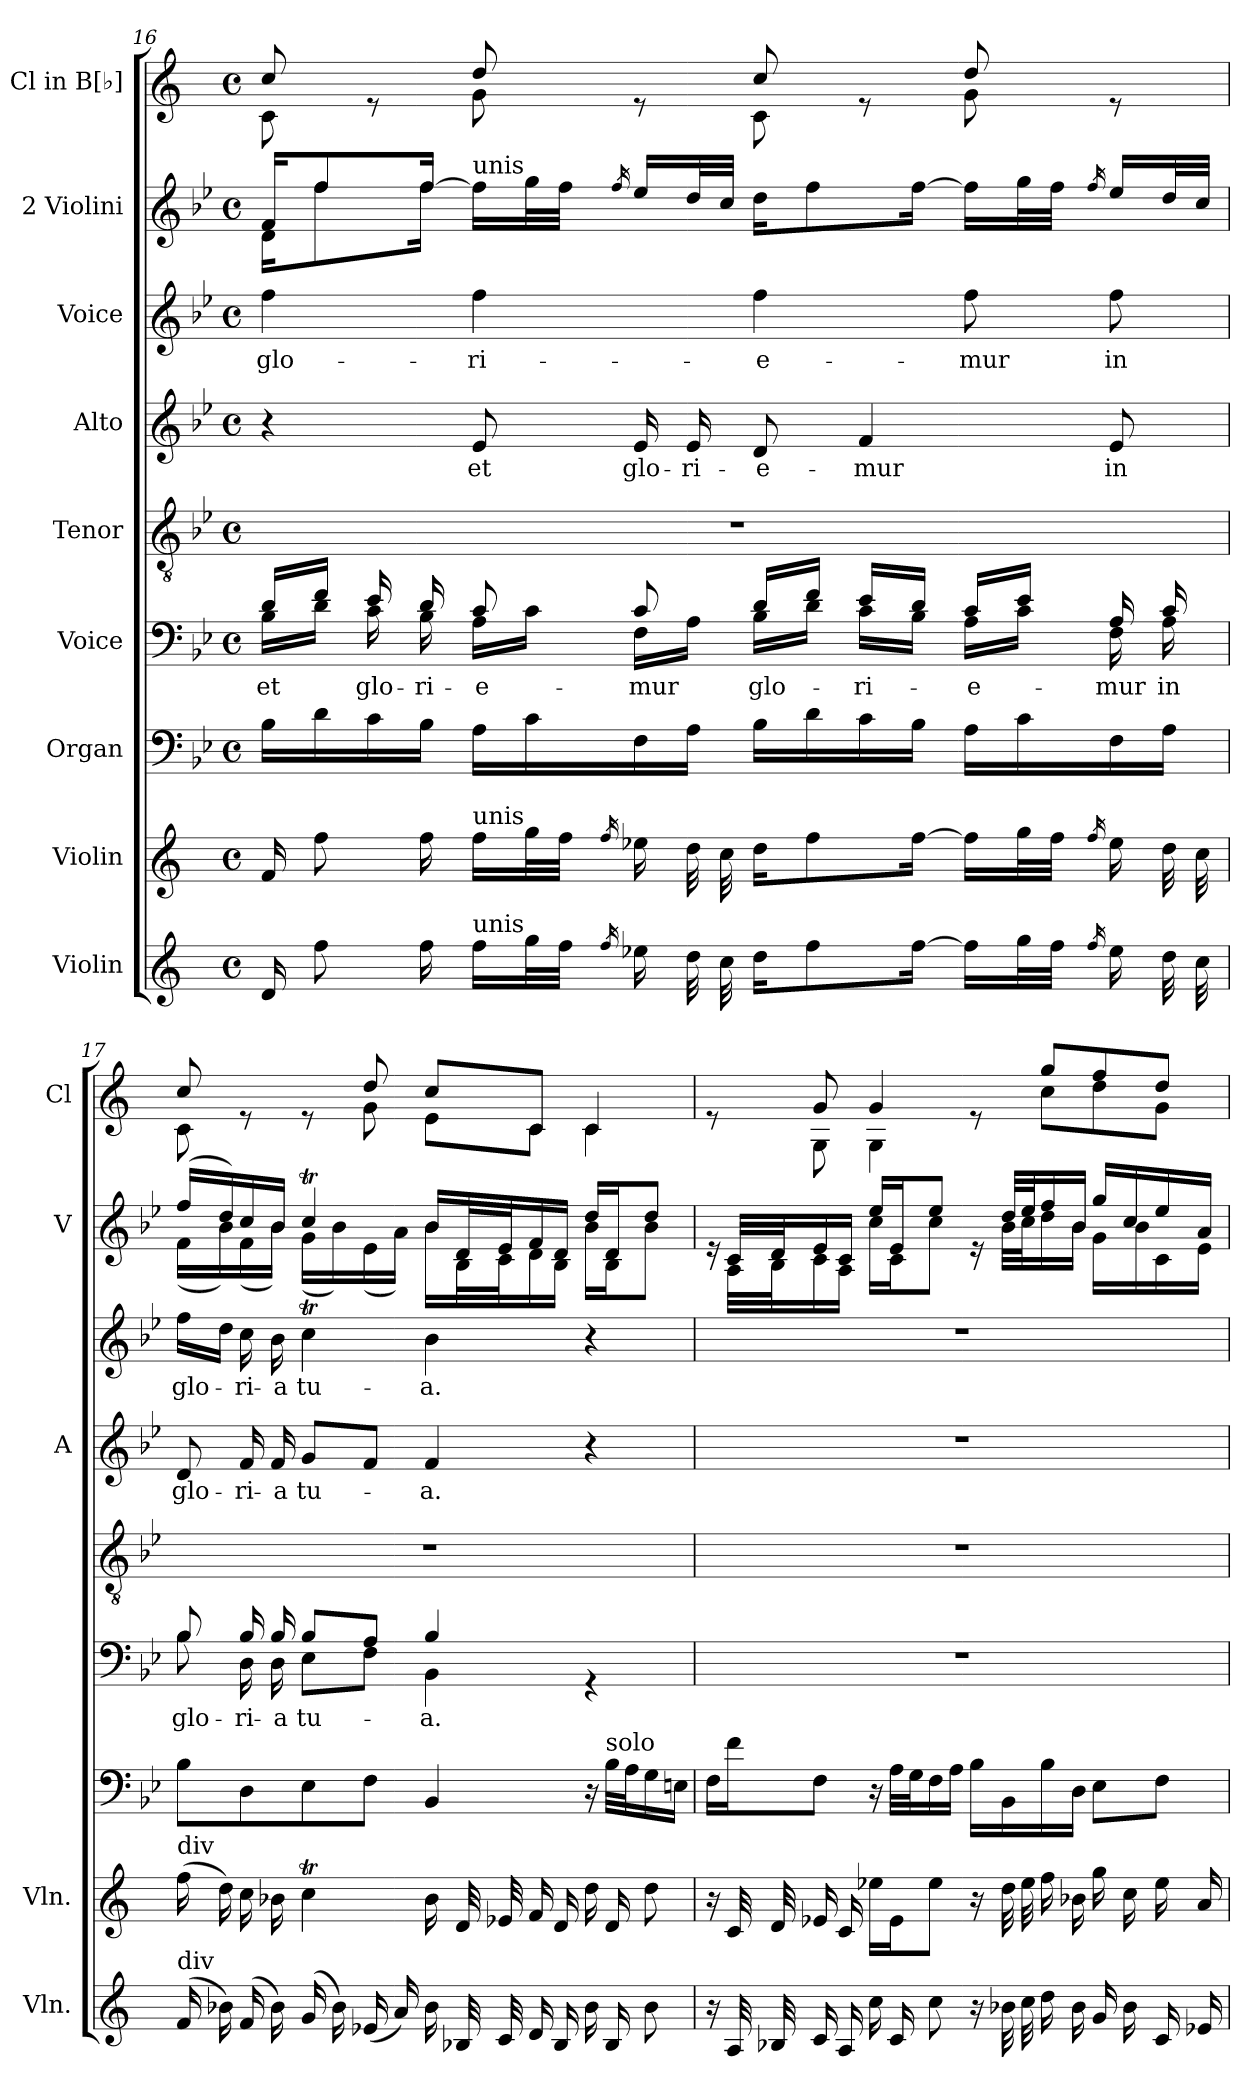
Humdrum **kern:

**kern	**kern	**kern	**kern	**text	**kern	**kern	**text	**kern	**text	**kern	**kern
*part9	*part8	*part7	*part6	*part6	*part5	*part4	*part4	*part3	*part3	*part2	*part1
*staff9	*staff8	*staff7	*staff6	*staff6	*staff5	*staff4	*staff4	*staff3	*staff3	*staff2	*staff1
*I"Violin	*I"Violin	*I"Organ	*I"Voice	*	*I"Tenor	*I"Alto	*	*I"Voice	*	*I"2 Violini	*I"Cl in B[♭]
*I'Vln.	*I'Vln.	*	*	*	*	*I'A	*	*	*	*I'V	*I'Cl
!!LO:PB:g=z
*clefG2	*clefG2	*clefF4	*clefF4	*	*clefGv2	*clefG2	*	*clefG2	*	*clefG2	*clefG2
*	*	*	*	*	*	*	*	*	*	*	*ITrd1c2
*k[]	*k[]	*k[b-e-]	*k[b-e-]	*	*k[b-e-]	*k[b-e-]	*	*k[b-e-]	*	*k[b-e-]	*k[b-e-]
*M4/4	*M4/4	*M4/4	*M4/4	*	*M4/4	*M4/4	*	*M4/4	*	*M4/4	*M4/4
*met(c)	*met(c)	*met(c)	*met(c)	*	*met(c)	*met(c)	*	*met(c)	*	*met(c)	*met(c)
=16	=16	=16	=16	=16	=16	=16	=16	=16	=16	=16	=16
*	*	*	*^	*	*	*	*	*	*	*	*
!	!	!	!	!	!LO:LY:b	!	!	!	!	!LO:LY:b	!	!
*	*	*	*	*	*	*	*	*	*	*	*^	*^
16d/	16f/	16B-\LL	16d/LL	16B-\LL	et	1r	4r	.	4ff\	glo-	16f/KL	16d\KL	8b-/	8B-\
8ff\	8ff\	16d\	16f/JJ	16d\JJ	.	.	.	.	.	.	8ff/	8ff\	.	.
!	!	!	!	!	!LO:LY:b	!	!	!	!	!	!	!	!	!
.	.	16c\	16e-/	16c\	glo-	.	.	.	.	.	.	.	8re	8ryy
!	!	!	!	!	!LO:LY:b	!	!	!	!	!	!	!	!	!
16ff\	16ff\	16B-\JJ	16d/	16B-\	-ri-	.	.	.	.	.	[16ff/Jk	16ff\Jk	.	.
!	!	!	!	!	!	!	!	!	!	!	!LO:TX:a:t=unis	!	!	!
!	!LO:TX:a:t=unis	!	!	!	!	!	!	!	!	!	!	!	!	!
!LO:TX:a:t=unis	!	!	!	!	!	!	!	!	!	!	!	!	!	!
!	!	!	!	!	!LO:LY:b	!	!	!LO:LY:b	!	!LO:LY:b	!	!	!	!
16ff\LL	16ff\LL	16A\LL	8c/	16A\LL	-e-	.	8e-/	et	4ff\	-ri-	16ff\LL]	2.ryy	8cc/	8f\
32gg\L	32gg\L	16c\	.	16c\JJ	.	.	.	.	.	.	32gg\L	.	.	.
32ff\JJJ	32ff\JJJ	.	.	.	.	.	.	.	.	.	32ff\JJJ	.	.	.
16qff/	16qff/	.	.	.	.	.	.	.	.	.	16qff/	.	.	.
!	!	!	!	!	!LO:LY:b	!	!	!LO:LY:b	!	!	!	!	!	!
16ee-X\	16ee-X\	16F\	8c/	16F\LL	-mur	.	16e-/	glo-	.	.	16ee-/LL	.	8re	8ryy
!	!	!	!	!	!	!	!	!LO:LY:b	!	!	!	!	!	!
32dd\	32dd\	16A\JJ	.	16A\JJ	.	.	16e-/	-ri-	.	.	32dd/L	.	.	.
32cc\	32cc\	.	.	.	.	.	.	.	.	.	32cc/JJJ	.	.	.
!	!	!	!	!	!LO:LY:b	!	!	!LO:LY:b	!	!LO:LY:b	!	!	!	!
16dd\KL	16dd\KL	16B-\LL	16d/LL	16B-\LL	glo-	.	8d/	-e-	4ff\	-e-	16dd\KL	.	8b-/	8B-\
8ff\	8ff\	16d\	16f/JJ	16d\JJ	.	.	.	.	.	.	8ff\	.	.	.
!	!	!	!	!	!LO:LY:b	!	!	!LO:LY:b	!	!	!	!	!	!
.	.	16c\	16e-/LL	16c\LL	-ri-	.	4f/	-mur	.	.	.	.	8re	8ryy
[16ff\Jk	[16ff\Jk	16B-\JJ	16d/JJ	16B-\JJ	.	.	.	.	.	.	[16ff\Jk	.	.	.
!	!	!	!	!	!LO:LY:b	!	!	!	!	!LO:LY:b	!	!	!	!
16ff\LL]	16ff\LL]	16A\LL	16c/LL	16A\LL	-e-	.	.	.	8ff\	-mur	16ff\LL]	.	8cc/	8f\
32gg\L	32gg\L	16c\	16e-/JJ	16c\JJ	.	.	.	.	.	.	32gg\L	.	.	.
32ff\JJJ	32ff\JJJ	.	.	.	.	.	.	.	.	.	32ff\JJJ	.	.	.
16qff/	16qff/	.	.	.	.	.	.	.	.	.	16qff/	.	.	.
!	!	!	!	!	!LO:LY:b	!	!	!LO:LY:b	!	!LO:LY:b	!	!	!	!
16ee-\	16ee-\	16F\	16A/	16F\	-mur	.	8e-/	in	8ff\	in	16ee-/LL	.	8re	8ryy
!	!	!	!	!	!LO:LY:b	!	!	!	!	!	!	!	!	!
32dd\	32dd\	16A\JJ	16c/	16A\	in	.	.	.	.	.	32dd/L	.	.	.
32cc\	32cc\	.	.	.	.	.	.	.	.	.	32cc/JJJ	.	.	.
=17	=17	=17	=17	=17	=17	=17	=17	=17	=17	=17	=17	=17	=17	=17
!	!LO:TX:a:t=div	!	!	!	!	!	!	!	!	!	!	!	!	!
!LO:TX:a:t=div	!	!	!	!	!	!	!	!	!	!	!	!	!	!
!	!	!	!	!	!LO:LY:b	!	!	!LO:LY:b	!	!LO:LY:b	!	!	!	!
(16f/	(16ff\	8B-\L	8B-/	8B-\	glo-	1r	8d/	glo-	16ff\LL	glo-	(16ff/LL	(16f\LL	8b-/	8B-\
16b-X\)	16dd\)	.	.	.	.	.	.	.	16dd\JJ	.	16dd/)	16b-\)	.	.
!	!	!	!	!	!LO:LY:b	!	!	!LO:LY:b	!	!LO:LY:b	!	!	!	!
(16f/	16cc\	8D\	16B-/	16D\	-ri-	.	16f/	-ri-	16cc\	-ri-	16cc/	(16f\	8re	4ryy
!	!	!	!	!	!LO:LY:b	!	!	!LO:LY:b	!	!LO:LY:b	!	!	!	!
16b-\)	16b-X\	.	16B-/	16D\	-a	.	16f/	-a	16b-\	-a	16b-/JJ	16b-\JJ)	.	.
!	!	!	!	!	!LO:LY:b	!	!	!LO:LY:b	!	!LO:LY:b	!	!	!	!
(16g/	4ccT\	8E-\	8B-/L	8E-\L	tu-	.	8g/L	tu-	4ccT\	tu-	4ccT/	(16g\LL	8re	.
16b-\)	.	.	.	.	.	.	.	.	.	.	.	16b-\)	.	.
(16e-X/	.	8F\J	8A/J	8F\J	.	.	8f/J	.	.	.	.	(16e-\	8cc/	8f\
16a/)	.	.	.	.	.	.	.	.	.	.	.	16a\JJ)	.	.
!	!	!	!	!	!LO:LY:b	!	!	!LO:LY:b	!	!LO:LY:b	!	!	!	!
16b-\	16b-\	4BB-/	4B-/	4BB-\	-a.	.	4f/	-a.	4b-\	-a.	16b-/LL	16b-\LL	8b-/L	8d\L
32B-X/	32d/	.	.	.	.	.	.	.	.	.	32d/L	32B-\L	.	.
32c/	32e-X/	.	.	.	.	.	.	.	.	.	32e-/J	32c\J	.	.
16d/	16f/	.	.	.	.	.	.	.	.	.	16f/	16d\	8B-/J	8B-\J
16B-/	16d/	.	.	.	.	.	.	.	.	.	16d/JJ	16B-\JJ	.	.
16b-\	16dd\	16r	4rGG	4ryy	.	.	4r	.	4r	.	16dd/LL	16b-\LL	4B-/	4B-\
!	!	!LO:TX:a:t=solo	!	!	!	!	!	!	!	!	!	!	!	!
16B-/	16d/	32B-\LLL	.	.	.	.	.	.	.	.	16d/J	16B-\J	.	.
.	.	32A\J	.	.	.	.	.	.	.	.	.	.	.	.
8b-\	8dd\	16G\	.	.	.	.	.	.	.	.	8dd/J	8b-\J	.	.
.	.	16En\JJ	.	.	.	.	.	.	.	.	.	.	.	.
*	*	*	*v	*v	*	*	*	*	*	*	*	*	*	*
!!LO:LB:g=z	!!
=18	=18	=18	=18	=18	=18	=18	=18	=18	=18	=18	=18	=18	=18
16r	16r	16F\LL	1r	.	1r	1r	.	1r	.	16re	16ryy	8re	8ryy
32A/	32c/	16f\J	.	.	.	.	.	.	.	32c/LLL	32A\LLL	.	.
32B-X/	32d/	.	.	.	.	.	.	.	.	32d/J	32B-\J	.	.
16c/	16e-X/	8F\J	.	.	.	.	.	.	.	16e-/	16c\	8f/	8F\
16A/	16c/	.	.	.	.	.	.	.	.	16c/JJ	16A\JJ	.	.
16cc\	16ee-X\LL	16r	.	.	.	.	.	.	.	16ee-/LL	16cc\LL	4f/	4F\
16c/	16e-/J	32A\LLL	.	.	.	.	.	.	.	16e-/J	16c\J	.	.
.	.	32G\J	.	.	.	.	.	.	.	.	.	.	.
8cc\	8ee-\J	16F\	.	.	.	.	.	.	.	8ee-/J	8cc\J	.	.
.	.	16A\JJ	.	.	.	.	.	.	.	.	.	.	.
16r	16r	16B-\LL	.	.	.	.	.	.	.	16re	16ryy	8re	8ryy
32b-X\	32dd\	16BB-\	.	.	.	.	.	.	.	32dd/LLL	32b-\LLL	.	.
32cc\	32ee-\	.	.	.	.	.	.	.	.	32ee-/J	32cc\J	.	.
16dd\	16ff\	16B-\	.	.	.	.	.	.	.	16ff/	16dd\	8ff/L	8b-\L
16b-\	16b-X\	16D\JJ	.	.	.	.	.	.	.	16b-/JJ	16b-\JJ	.	.
16g/	16gg\	8E-\L	.	.	.	.	.	.	.	16gg/LL	16g\LL	8ee-/	8cc\
16b-\	16cc\	.	.	.	.	.	.	.	.	16cc/	16b-\	.	.
16c/	16ee-\	8F\J	.	.	.	.	.	.	.	16ee-/	16c\	8cc/J	8f\J
16e-X/	16a/	.	.	.	.	.	.	.	.	16a/JJ	16e-\JJ	.	.
*	*	*	*	*	*	*	*	*	*	*v	*v	*	*
*	*	*	*	*	*	*	*	*	*	*	*v	*v
=	=	=	=	=	=	=	=	=	=	=	=
*-	*-	*-	*-	*-	*-	*-	*-	*-	*-	*-	*-
